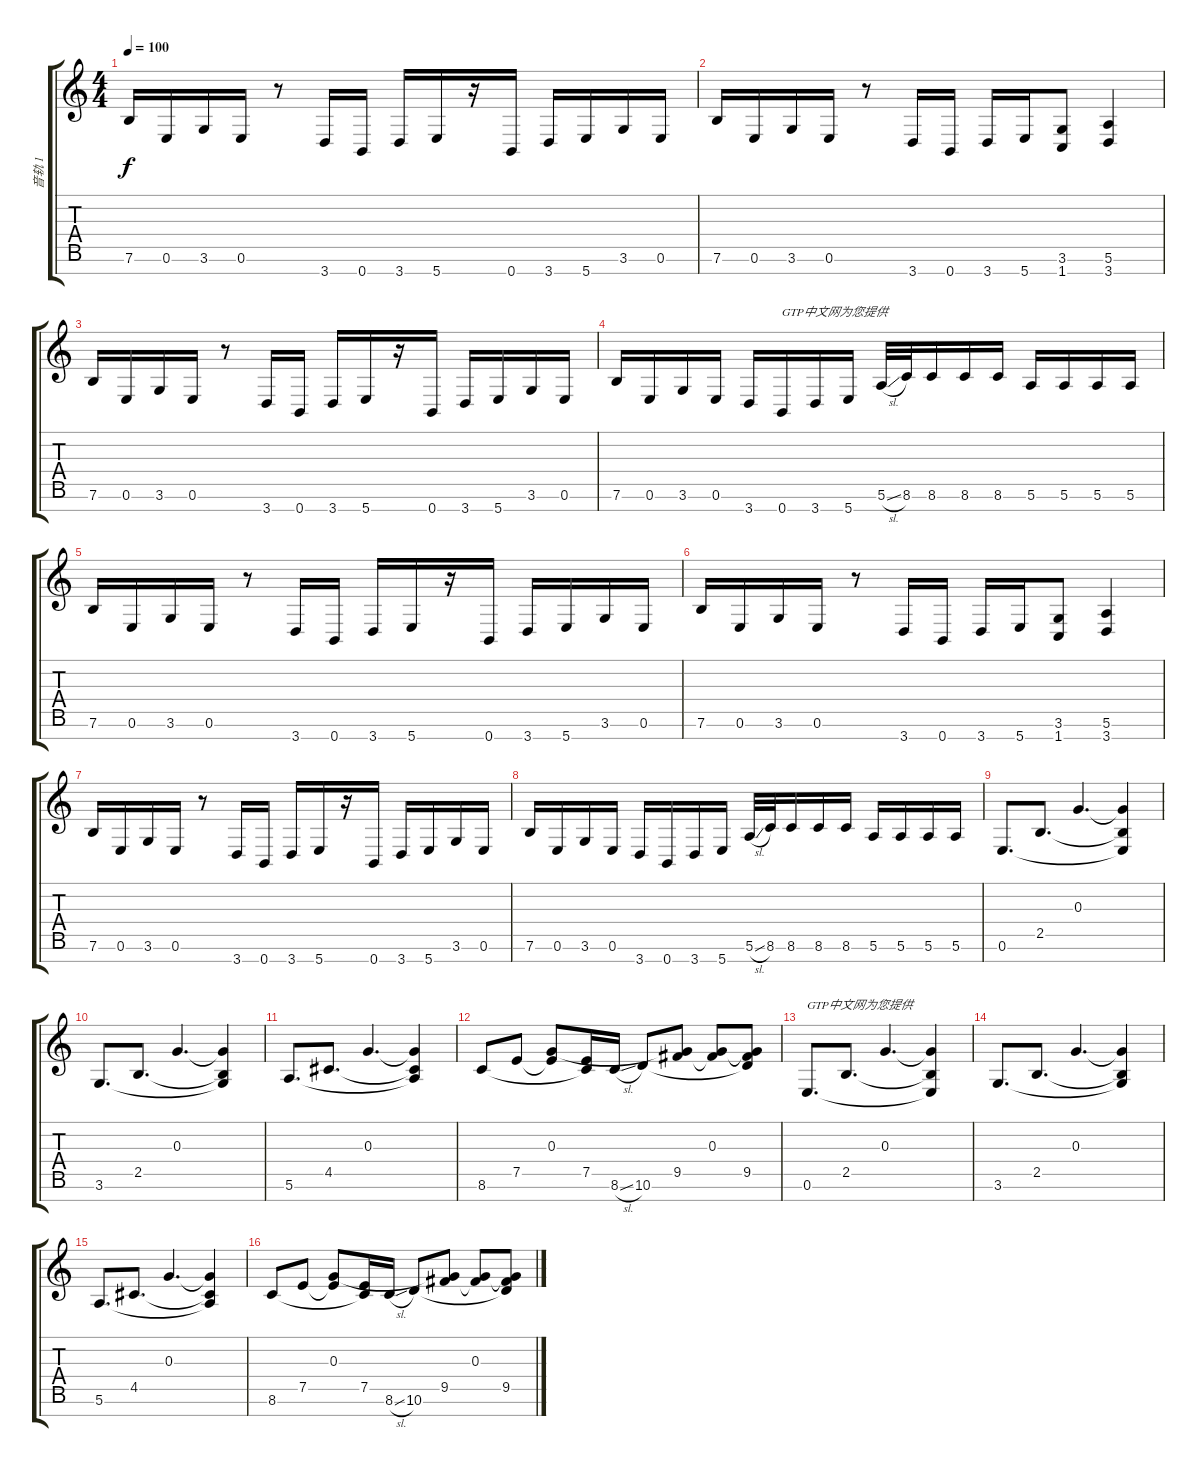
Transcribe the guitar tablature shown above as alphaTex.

\track ("音轨 1" "音轨 1") {instrument distortionguitar}
\staff {score tabs}
\tuning (E4 B3 G3 D3 A2 E2 B1) {hide}
\ts (4 4)
\tempo 100
\clef g2
\ks c
7.6.16{dy f instrument distortionguitar} 0.6.16 3.6.16 0.6.16 r.8 3.7.16 0.7.16 3.7.16 5.7.16 r.16 0.7.16 3.7.16 5.7.16 3.6.16 0.6.16 |
7.6.16 0.6.16 3.6.16 0.6.16 r.8 3.7.16 0.7.16 3.7.16 5.7.16 (3.6 1.7).8 (5.6 3.7).4 |
7.6.16 0.6.16 3.6.16 0.6.16 r.8 3.7.16 0.7.16 3.7.16 5.7.16 r.16 0.7.16 3.7.16 5.7.16 3.6.16 0.6.16 |
7.6.16 0.6.16 3.6.16 0.6.16 3.7.16 0.7.16{txt "GTP中文网为您提供"} 3.7.16 5.7.16 5.6{sl}.32 8.6.32 8.6.16 8.6.16 8.6.16 5.6.16 5.6.16 5.6.16 5.6.16 |
7.6.16 0.6.16 3.6.16 0.6.16 r.8 3.7.16 0.7.16 3.7.16 5.7.16 r.16 0.7.16 3.7.16 5.7.16 3.6.16 0.6.16 |
7.6.16 0.6.16 3.6.16 0.6.16 r.8 3.7.16 0.7.16 3.7.16 5.7.16 (3.6 1.7).8 (5.6 3.7).4 |
7.6.16 0.6.16 3.6.16 0.6.16 r.8 3.7.16 0.7.16 3.7.16 5.7.16 r.16 0.7.16 3.7.16 5.7.16 3.6.16 0.6.16 |
7.6.16 0.6.16 3.6.16 0.6.16 3.7.16 0.7.16 3.7.16 5.7.16 5.6{sl}.32 8.6.32 8.6.16 8.6.16 8.6.16 5.6.16 5.6.16 5.6.16 5.6.16 |
0.6.8{d volume 15 instrument acousticguitarnylon} 2.5.8{d} 0.3.4{d} (0.3{t} 2.5{t} 0.6{t}).4 |
3.6.8{d} 2.5.8{d} 0.3.4{d} (0.3{t} 2.5{t} 3.6{t}).4 |
5.6.8{d} 4.5.8{d} 0.3.4{d} (0.3{t} 4.5{t} 5.6{t}).4 |
8.6.8 7.5.8 (0.3 7.5{t}).8 (7.5 8.6{t}).16 8.6{sl}.16 10.6.8 (0.3{t} 9.5).8 (0.3 9.5{t}).8 (0.3{t} 9.5 10.6{t}).8 |
0.6.8{d txt "GTP中文网为您提供"} 2.5.8{d} 0.3.4{d} (0.3{t} 2.5{t} 0.6{t}).4 |
3.6.8{d} 2.5.8{d} 0.3.4{d} (0.3{t} 2.5{t} 3.6{t}).4 |
5.6.8{d} 4.5.8{d} 0.3.4{d} (0.3{t} 4.5{t} 5.6{t}).4 |
8.6.8 7.5.8 (0.3 7.5{t}).8 (7.5 8.6{t}).16 8.6{sl}.16 10.6.8 (0.3{t} 9.5).8 (0.3 9.5{t}).8 (0.3{t} 9.5 10.6{t}).8
